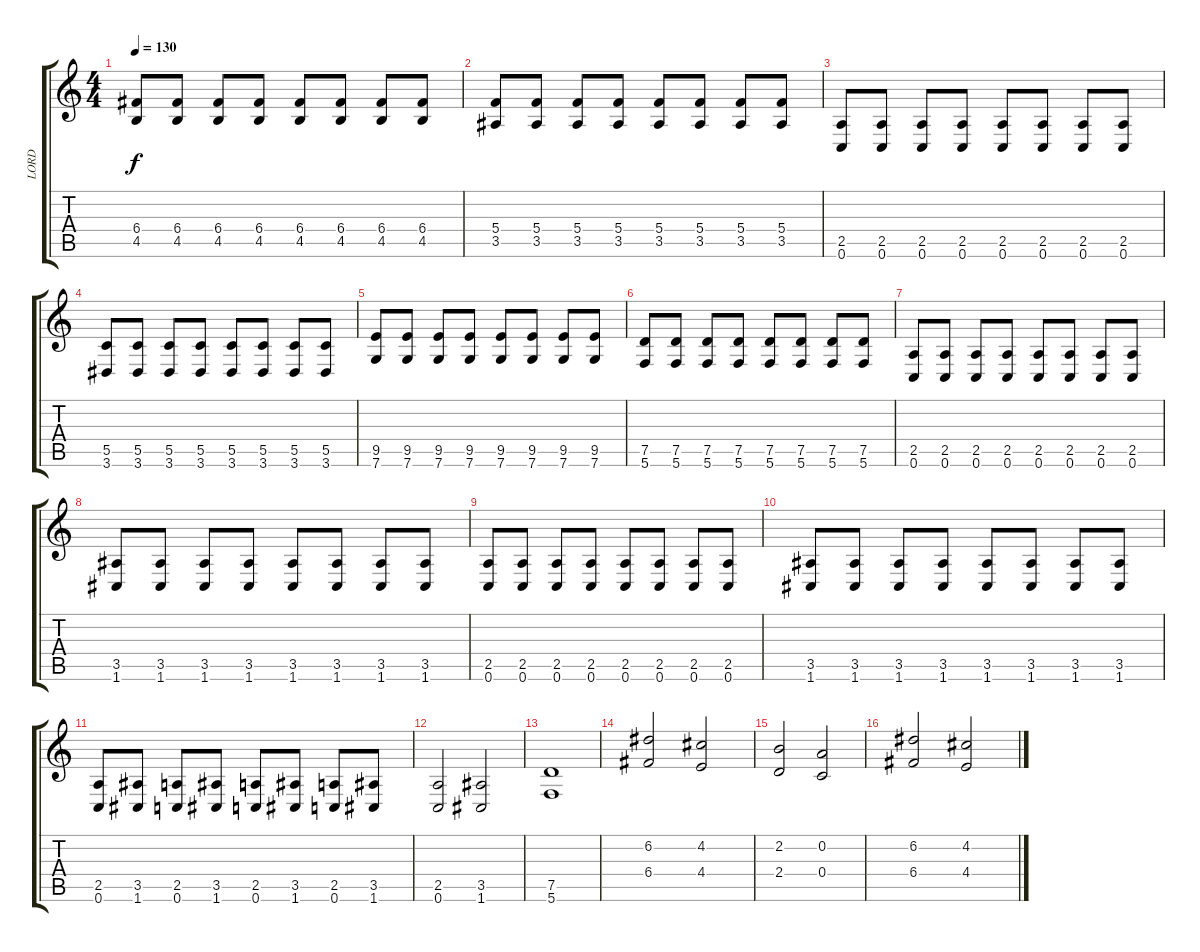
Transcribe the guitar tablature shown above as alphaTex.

\track ("LORD" "LORD") {instrument electricguitarclean}
\staff {score tabs}
\tuning (D4 A3 F3 C3 G2 C2) {hide}
\ts (4 4)
\tempo 130
\clef g2
\ks c
(6.4 4.5).8{dy f} (6.4 4.5).8 (6.4 4.5).8 (6.4 4.5).8 (6.4 4.5).8 (6.4 4.5).8 (6.4 4.5).8 (6.4 4.5).8 |
(5.4 3.5).8 (5.4 3.5).8 (5.4 3.5).8 (5.4 3.5).8 (5.4 3.5).8 (5.4 3.5).8 (5.4 3.5).8 (5.4 3.5).8 |
(2.5 0.6).8 (2.5 0.6).8 (2.5 0.6).8 (2.5 0.6).8 (2.5 0.6).8 (2.5 0.6).8 (2.5 0.6).8 (2.5 0.6).8 |
(5.5 3.6).8 (5.5 3.6).8 (5.5 3.6).8 (5.5 3.6).8 (5.5 3.6).8 (5.5 3.6).8 (5.5 3.6).8 (5.5 3.6).8 |
(9.5 7.6).8 (9.5 7.6).8 (9.5 7.6).8 (9.5 7.6).8 (9.5 7.6).8 (9.5 7.6).8 (9.5 7.6).8 (9.5 7.6).8 |
(7.5 5.6).8 (7.5 5.6).8 (7.5 5.6).8 (7.5 5.6).8 (7.5 5.6).8 (7.5 5.6).8 (7.5 5.6).8 (7.5 5.6).8 |
(2.5 0.6).8 (2.5 0.6).8 (2.5 0.6).8 (2.5 0.6).8 (2.5 0.6).8 (2.5 0.6).8 (2.5 0.6).8 (2.5 0.6).8 |
(3.5 1.6).8 (3.5 1.6).8 (3.5 1.6).8 (3.5 1.6).8 (3.5 1.6).8 (3.5 1.6).8 (3.5 1.6).8 (3.5 1.6).8 |
(2.5 0.6).8 (2.5 0.6).8 (2.5 0.6).8 (2.5 0.6).8 (2.5 0.6).8 (2.5 0.6).8 (2.5 0.6).8 (2.5 0.6).8 |
(3.5 1.6).8 (3.5 1.6).8 (3.5 1.6).8 (3.5 1.6).8 (3.5 1.6).8 (3.5 1.6).8 (3.5 1.6).8 (3.5 1.6).8 |
(2.5 0.6).8 (3.5 1.6).8 (2.5 0.6).8 (3.5 1.6).8 (2.5 0.6).8 (3.5 1.6).8 (2.5 0.6).8 (3.5 1.6).8 |
(2.5 0.6).2 (3.5 1.6).2 |
(7.5 5.6).1 |
(6.2 6.4).2{instrument electricguitarclean} (4.2 4.4).2 |
(2.2 2.4).2 (0.2 0.4).2 |
(6.2 6.4).2 (4.2 4.4).2
